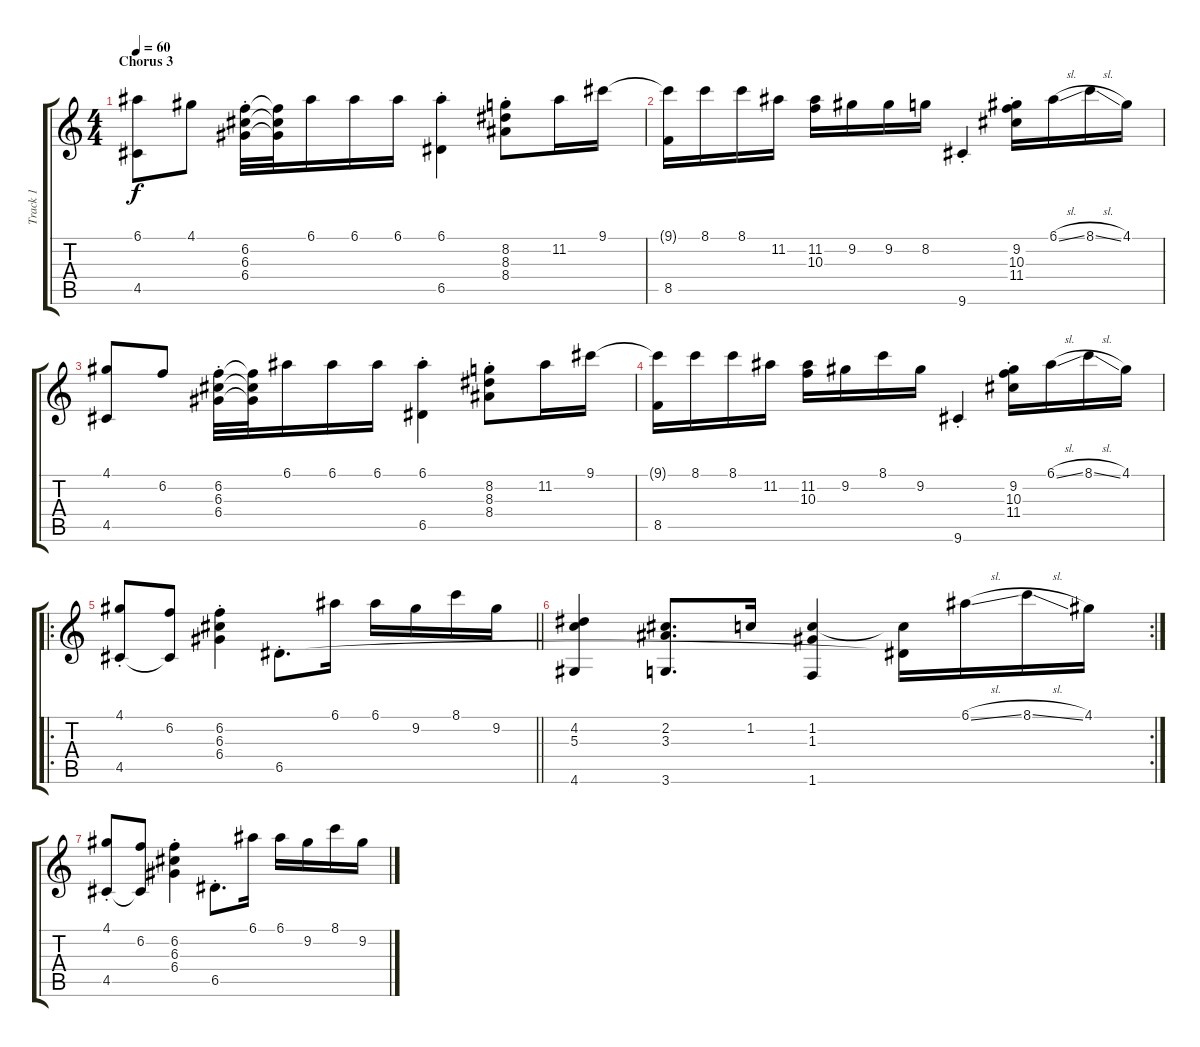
\track ("Track 1" "Track 1") {instrument acousticguitarsteel}
\staff {score tabs}
\tuning (E4 B3 G3 D3 A2 E2) {hide}
\ts (4 4)
\section ("" "Chorus 3")
\tempo 60
\clef g2
\ks c
(6.1 4.5).8{dy f} 4.1.8 (6.2{st} 6.3{st} 6.4{st}).32 (6.2{t} 6.3{t} 6.4{t}).32 6.1.16 6.1.16 6.1.16 (6.1 6.5{st}).4 (8.2{st} 8.3{st} 8.4{st}).8 11.2.16 9.1.16 |
(9.1{t} 8.5).16 8.1.16 8.1.16 11.2.16 (11.2 10.3).16 9.2.16 9.2.16 8.2.16 9.6{st}.4 (9.2{st} 10.3{st} 11.4).16 6.1{sl}.16 8.1{sl}.16 4.1.16 |
(4.1 4.5).8 6.2.8 (6.2{st} 6.3{st} 6.4{st}).32 (6.2{t} 6.3{t} 6.4{t}).32 6.1.16 6.1.16 6.1.16 (6.1 6.5{st}).4 (8.2{st} 8.3{st} 8.4{st}).8 11.2.16 9.1.16 |
(9.1{t} 8.5).16 8.1.16 8.1.16 11.2.16 (11.2 10.3).16 9.2.16 8.1.16 9.2.16 9.6{st}.4 (9.2{st} 10.3{st} 11.4).16 6.1{sl}.16 8.1{sl}.16 4.1.16 |
\ro
\barLineRight lightlight
(4.1 4.5{st}).8 (6.2 4.5{t}).8 (6.2{st} 6.3{st} 6.4{st}).4 6.5{st}.8{d} 6.1.16 6.1.16 9.2.16 8.1.16 9.2.16 |
\rc 2
(4.2 5.3 4.6).4 (2.2 3.3 3.6).8{d} 1.2.16 (1.2 1.3 1.6).4 (1.2{t} 6.5{t}).16 6.1{sl}.16 8.1{sl}.16 4.1.16 |
(4.1 4.5{st}).8 (6.2 4.5{t}).8 (6.2{st} 6.3{st} 6.4{st}).4 6.5{st}.8{d} 6.1.16 6.1.16 9.2.16 8.1.16 9.2.16
